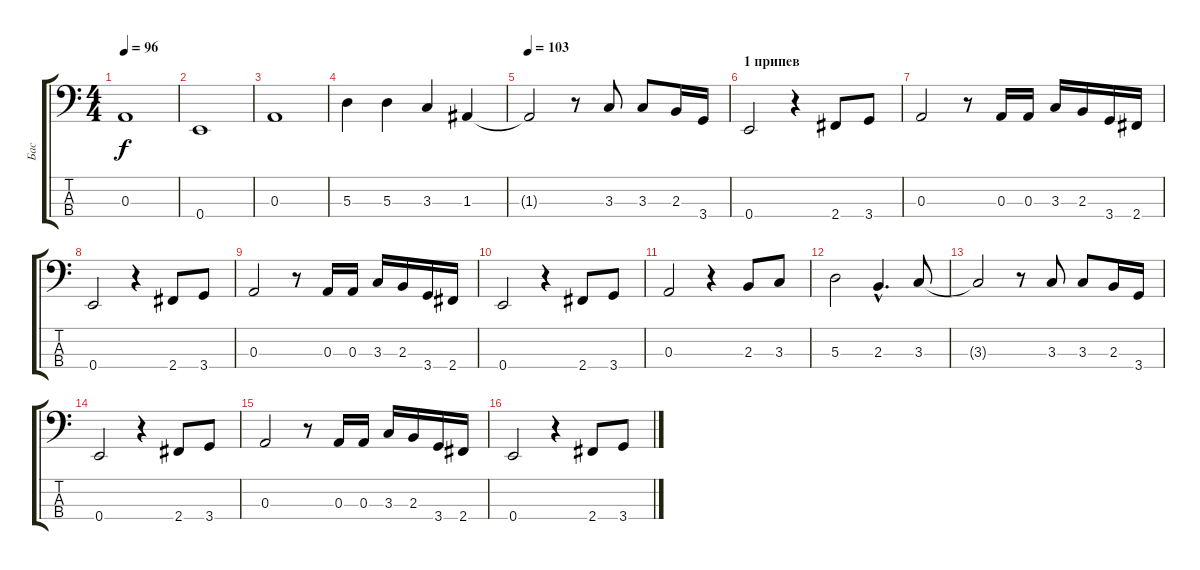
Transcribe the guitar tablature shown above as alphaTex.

\track ("Бас" "Бас") {instrument electricbassfinger}
\staff {score tabs}
\tuning (G2 D2 A1 E1) {hide}
\ts (4 4)
\tempo 96
\clef f4
\ks c
0.3.1{dy f} |
0.4.1 |
0.3.1 |
5.3.4 5.3.4 3.3.4 1.3.4 |
\tempo 103
1.3{t}.2 r.8 3.3.8 3.3.8 2.3.16 3.4.16 |
\section ("" "1 припев")
0.4.2 r.4 2.4.8 3.4.8 |
0.3.2 r.8 0.3.16 0.3.16 3.3.16 2.3.16 3.4.16 2.4.16 |
0.4.2 r.4 2.4.8 3.4.8 |
0.3.2 r.8 0.3.16 0.3.16 3.3.16 2.3.16 3.4.16 2.4.16 |
0.4.2 r.4 2.4.8 3.4.8 |
0.3.2 r.4 2.3.8 3.3.8 |
5.3.2 2.3{hac}.4{d} 3.3.8 |
3.3{t}.2 r.8 3.3.8 3.3.8 2.3.16 3.4.16 |
0.4.2 r.4 2.4.8 3.4.8 |
0.3.2 r.8 0.3.16 0.3.16 3.3.16 2.3.16 3.4.16 2.4.16 |
0.4.2 r.4 2.4.8 3.4.8
